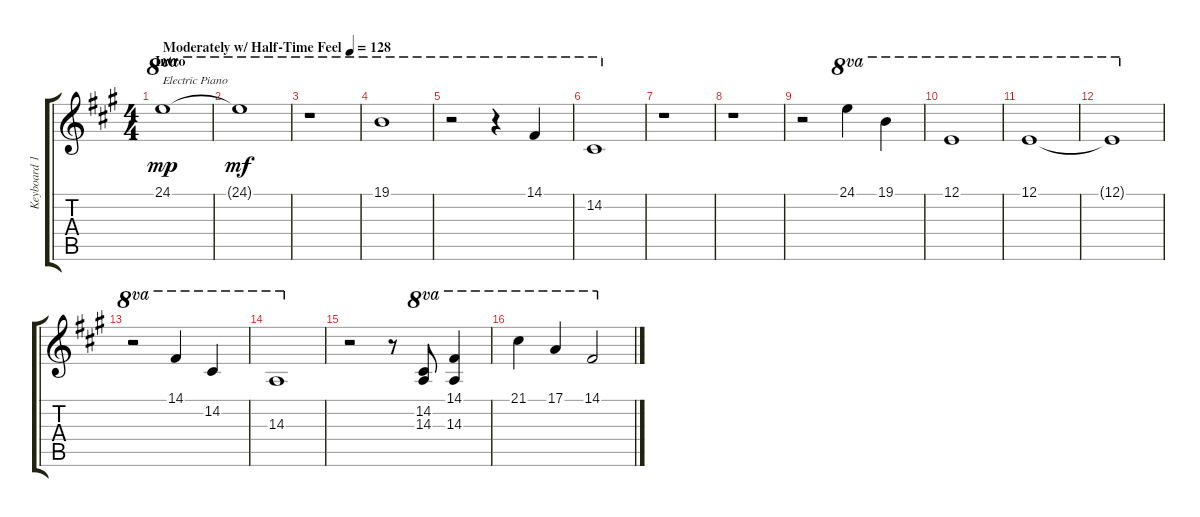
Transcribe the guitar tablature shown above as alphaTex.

\track ("Keyboard 1" "Keyboard 1") {instrument electricgrandpiano}
\staff {score tabs}
\tuning (E4 B3 G3 D3 A2 E2) {hide}
\ts (4 4)
\section ("" "Intro")
\tempo (128 "Moderately w/ Half-Time Feel")
\clef g2
\ks f#minor
24.1.1{ot 8va txt "Electric Piano" dy mp instrument electricgrandpiano} |
24.1{t}.1{ot 8va dy mf} |
r.1{ot 8va} |
19.1.1{ot 8va} |
r.2{ot 8va} r.4{ot 8va} 14.1.4{ot 8va} |
14.2.1{ot 8va} |
r.1 |
r.1 |
r.2 24.1.4{ot 8va} 19.1.4{ot 8va} |
12.1.1{ot 8va} |
12.1.1{ot 8va} |
12.1{t}.1{ot 8va} |
r.2{ot 8va} 14.1.4{ot 8va} 14.2.4{ot 8va} |
14.3.1{ot 8va} |
r.2 r.8 (14.2 14.3).8{ot 8va} (14.1 14.3).4{ot 8va} |
21.1.4{ot 8va} 17.1.4{ot 8va} 14.1.2{ot 8va}
